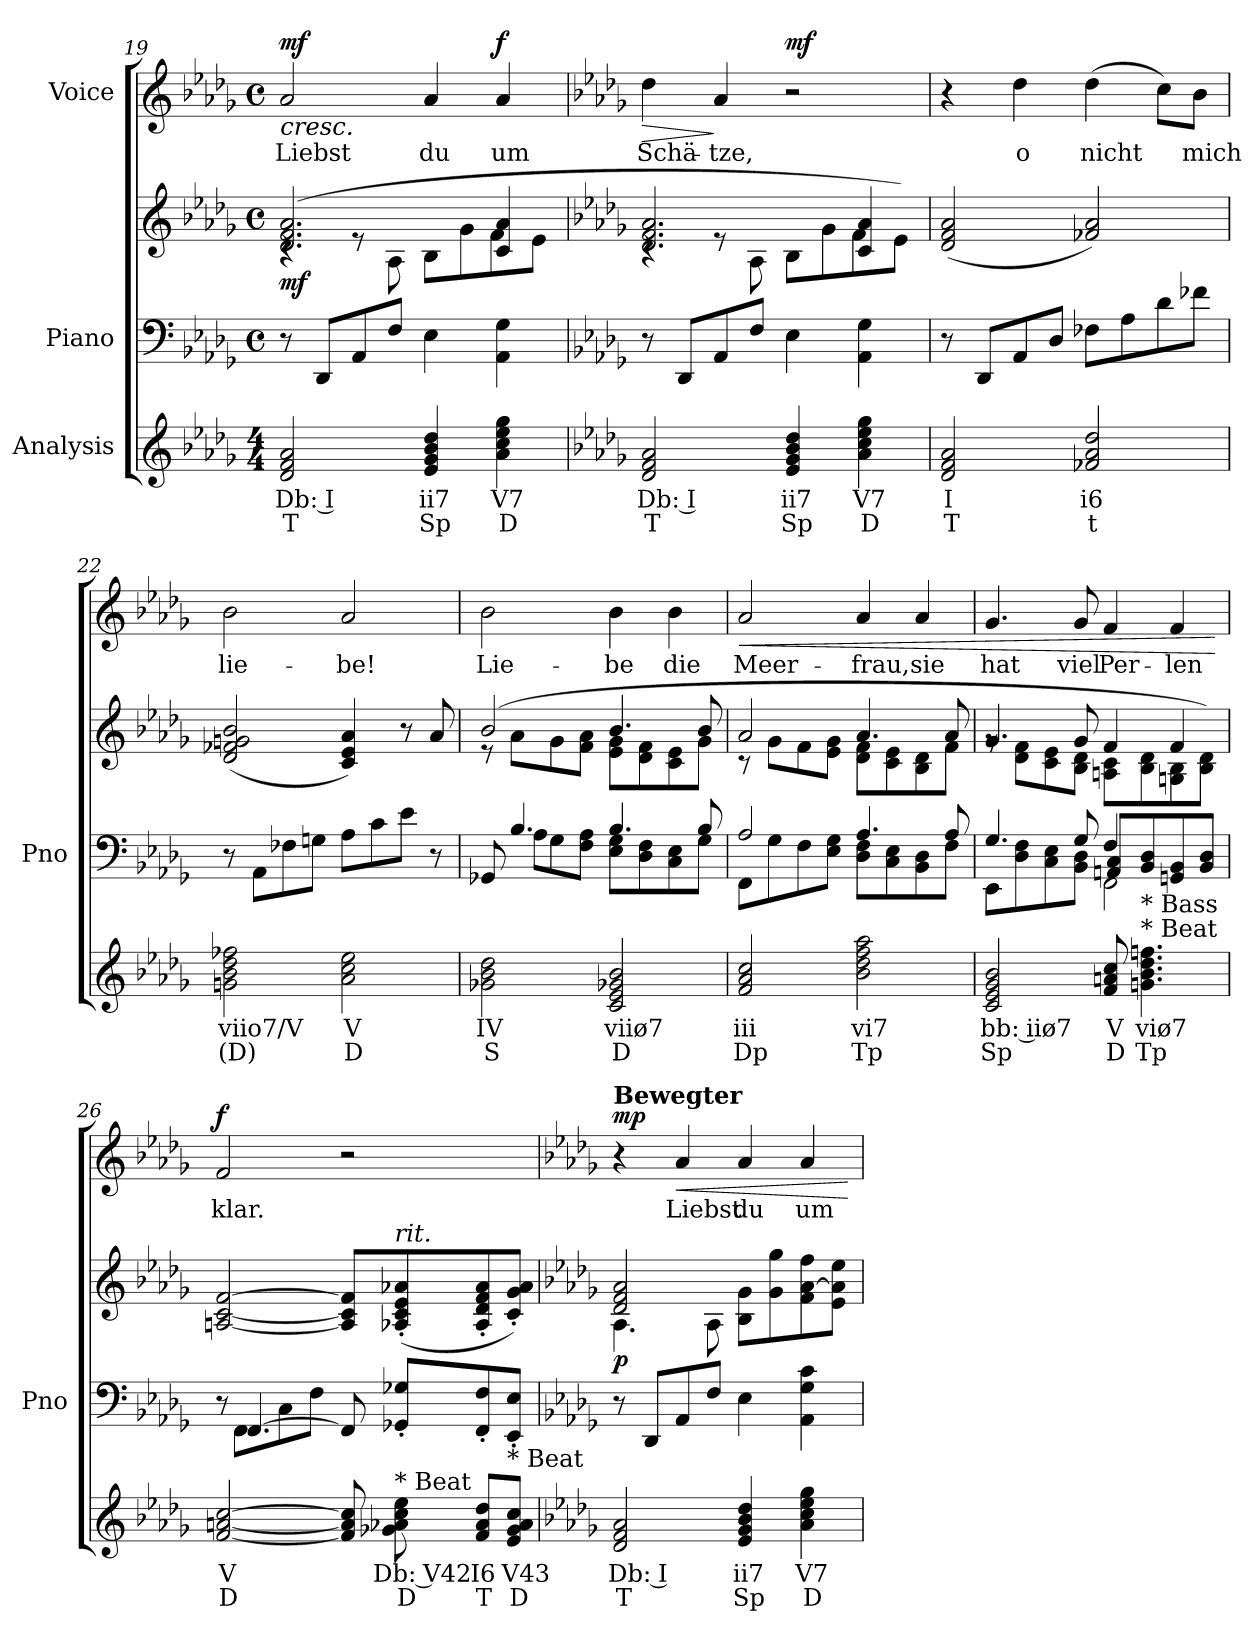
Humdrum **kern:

**kern	**text	**text	**kern	**kern	**dynam	**kern	**text	**dynam
*part3	*part3	*part3	*part2	*part2	*part2	*part1	*part1	*part1
*staff4	*staff4	*staff4	*staff3	*staff2	*staff2/3	*staff1	*staff1	*staff1
*I"Analysis	*	*	*I"Piano	*	*	*I"Voice	*	*
*	*	*	*I'Pno	*	*	*	*	*
!!LO:PB:g=z
*	*	*	*clefF4	*clefG2	*	*clefG2	*	*
*k[b-e-a-d-g-]	*	*	*k[b-e-a-d-g-]	*k[b-e-a-d-g-]	*	*k[b-e-a-d-g-]	*	*
*M4/4	*	*	*M4/4	*M4/4	*	*M4/4	*	*
*	*	*	*met(c)	*met(c)	*	*met(c)	*	*
=19	=19	=19	=19	=19	=19	=19	=19	=19
*	*	*	*	*^	*	*	*	*
!	!	!	!	!	!	!LO:DY:b	!	!LO:LY:b	!LO:HP:b
!	!	!	!	!	!	!	!	!	!LO:DY:n=1:a
2d- 2f 2a-	Db: I	T	8r	(>2.d-/ 2.f/ 2.a-/	4rc	mf	2a-/	Liebst	< mf
.	.	.	8DD-/L	.	.	.	.	.	.
.	.	.	8AA-/	.	8re	.	.	.	.
.	.	.	8F/J	.	8A-\	.	.	.	.
!	!	!	!	!	!	!	!	!LO:LY:b	!
4e- 4g- 4b- 4dd-	ii7	Sp	4E-\	.	8B-\L	.	4a-/	du	.
.	.	.	.	.	8g-\	.	.	.	.
!	!	!	!	!	!	!	!	!LO:LY:b	!LO:DY:n=2:a
4a- 4cc 4ee- 4gg-	V7	D	4AA-\ 4G-\	4c/ 4a-/	8f\	.	4a-/	um	f
.	.	.	.	.	8e-\J	.	.	.	.
*	*	*	*	*v	*v	*	*	*	*
.	.	.	.	.	.	.	.	[
=20	=20	=20	=20	=20	=20	=20	=20	=20
*k[b-e-a-d-g-]	*	*	*	*	*	*	*	*
*D-:	*	*	*	*	*	*	*	*
*	*	*	*	*^	*	*	*	*
!	!	!	!	!	!	!	!	!LO:LY:b	!LO:HP:b
2d- 2f 2a-	Db: I	T	8r	2.d-/ 2.f/ 2.a-/	4rc	.	4dd-\	Schä-	>
.	.	.	8DD-/L	.	.	.	.	.	.
!	!	!	!	!	!	!	!	!LO:LY:b	!
.	.	.	8AA-/	.	8re	.	4a-/	-tze,	]
.	.	.	8F/J	.	8A-\	.	.	.	.
!	!	!	!	!	!	!	!	!	!LO:DY:a
4e- 4g- 4b- 4dd-	ii7	Sp	4E-\	.	8B-\L	.	2r	.	mf
.	.	.	.	.	8g-\	.	.	.	.
4a- 4cc 4ee- 4gg-	V7	D	4AA-\ 4G-\	4c/ 4a-/	8f\	.	.	.	.
.	.	.	.	.	8e-\J)	.	.	.	.
*	*	*	*	*v	*v	*	*	*	*
=21	=21	=21	=21	=21	=21	=21	=21	=21
2d- 2f 2a-	I	T	8r	(>2d-/ 2f/ 2a-/	.	4r	.	.
.	.	.	8DD-/L	.	.	.	.	.
!	!	!	!	!	!	!	!LO:LY:b	!
.	.	.	8AA-/	.	.	4dd-\	o	.
.	.	.	8D-/J	.	.	.	.	.
!	!	!	!	!	!	!	!LO:LY:b	!
2f-X 2a- 2dd-	i6	t	8F-X\L	2f-X/ 2a-/)	.	(>4dd-\	nicht	.
.	.	.	8A-\	.	.	.	.	.
.	.	.	8d-\	.	.	8cc\L)	.	.
!	!	!	!	!	!	!	!LO:LY:b	!
.	.	.	8f-X\J	.	.	8b-\J	mich	.
=22	=22	=22	=22	=22	=22	=22	=22	=22
!	!	!	!	!	!	!	!LO:LY:b	!
2gn 2b- 2dd- 2ff-X	viio7/V	(D)	8r	(>2d-/ 2f-X/ 2gn/ 2b-/	.	2b-\	lie-	.
.	.	.	8AA-\L	.	.	.	.	.
.	.	.	8F-X\	.	.	.	.	.
.	.	.	8Gn\J	.	.	.	.	.
!	!	!	!	!	!	!	!LO:LY:b	!
2a- 2cc 2ee-	V	D	8A-\L	4c/ 4e-/ 4a-/)	.	2a-/	-be!	.
.	.	.	8c\	.	.	.	.	.
.	.	.	8e-\J	8r	.	.	.	.
.	.	.	8r	8a-/	.	.	.	.
!!LO:LB:g=z
=23	=23	=23	=23	=23	=23	=23	=23	=23
*	*	*	*^	*^	*	*	*	*
!	!	!	!	!	!	!	!	!	!LO:LY:b	!
2g-X 2b- 2dd-	IV	S	8GG-X/	8rBByy	(>2b-/	8r	.	2b-\	Lie-	.
.	.	.	4.B-/	8A-\L	.	8a-\L	.	.	.	.
.	.	.	.	8G-\	.	8g-\	.	.	.	.
.	.	.	.	8F\ 8A-\J	.	8f\ 8a-\J	.	.	.	.
!	!	!	!	!	!	!	!	!	!LO:LY:b	!
2c 2e- 2g-X 2b-	viiø7	D	4.B-/	8E-\ 8G-\L	4.b-/	8e-\ 8g-\L	.	4b-\	-be	.
.	.	.	.	8D-\ 8F\	.	8d-\ 8f\	.	.	.	.
!	!	!	!	!	!	!	!	!	!LO:LY:b	!
.	.	.	.	8C\ 8E-\	.	8c\ 8e-\	.	4b-\	die	.
.	.	.	8B-/	8G-\J	8b-/	8g-\J	.	.	.	.
=24	=24	=24	=24	=24	=24	=24	=24	=24	=24	=24
!	!	!	!	!	!	!	!	!	!LO:LY:b	!LO:HP:b
2f 2a- 2cc	iii	Dp	2A-/	8FF/L	2a-/	8r	.	2a-/	Meer-	<
.	.	.	.	8G-\	.	8g-\L	.	.	.	.
.	.	.	.	8F\	.	8f\	.	.	.	.
.	.	.	.	8E-\ 8G-\J	.	8e-\ 8g-\J	.	.	.	.
!	!	!	!	!	!	!	!	!	!LO:LY:b	!
2b- 2dd- 2ff 2aa-	vi7	Tp	4.A-/	8D-\ 8F\L	4.a-/	8d-\ 8f\L	.	4a-/	-frau,	.
.	.	.	.	8C\ 8E-\	.	8c\ 8e-\	.	.	.	.
!	!	!	!	!	!	!	!	!	!LO:LY:b	!
.	.	.	.	8BB-\ 8D-\	.	8B-\ 8d-\	.	4a-/	sie	.
.	.	.	8A-/	8F\J	8a-/	8f\J	.	.	.	.
*	*	*	*v	*v	*	*	*	*	*	*
=25	=25	=25	=25	=25	=25	=25	=25	=25	=25
*	*	*	*^	*	*	*	*	*	*
*	*	*	*	*^	*	*	*	*	*	*
!	!	!	!	!	!	!	!	!	!	!LO:LY:b	!
2c 2e- 2g- 2b-	bb: iiø7	Sp	4.G-/	8EE-\L	2rEEyy	4.g-/	8rg	.	4.g-/	hat	.
.	.	.	.	8D-\ 8F\	.	.	8d-\ 8f\L	.	.	.	.
.	.	.	.	8C\ 8E-\	.	.	8c\ 8e-\	.	.	.	.
!	!	!	!	!	!	!	!	!	!	!LO:LY:b	!
.	.	.	8G-/	8BB-\ 8D-\J	.	8g-/	8B-\ 8d-\J	.	8g-/	viel	.
!	!	!	!	!	!	!	!	!	!	!LO:LY:b	!
8f 8an 8cc	V	D	4F/	2FF\	8AAn/ 8C/L	4f/	8An\ 8c\L	.	4f/	Per-	.
!LO:TX:t=* Beat	!	!	!	!	!	!	!	!	!	!	!
!LO:TX:t=* Bass	!	!	!	!	!	!	!	!	!	!	!
4.gn 4.b- 4.dd- 4.ffn	viø7	Tp	.	.	8BB-/ 8D-/	.	8B-\ 8d-\	.	.	.	.
!	!	!	!	!	!	!	!	!	!	!LO:LY:b	!
.	.	.	4ryy	.	8GGn/ 8BB-/	4f/	8Gn\ 8B-\	.	4f/	-len	.
.	.	.	.	.	8BB-/ 8D-/J	.	8B-\ 8d-\J)	.	.	.	.
*	*	*	*v	*v	*v	*	*	*	*	*	*
*	*	*	*	*v	*v	*	*	*	*
.	.	.	.	.	.	.	.	[
=26	=26	=26	=26	=26	=26	=26	=26	=26
*	*	*	*^	*	*	*	*	*
!	!	!	!	!	!	!	!	!LO:LY:b	!LO:DY:a
[2f [2an [2cc	V	D	8r	8ryy	[2An/ [2c/ [2f/	.	2f/	klar.	f
!	!	!	!	!LO:N:head=solid	!	!	!	!	!
.	.	.	[4.FF/	8FF\L	.	.	.	.	.
.	.	.	.	8C\	.	.	.	.	.
.	.	.	.	8F\J	.	.	.	.	.
*	*	*	*	*	*	*	*MM76	*	*
8f] 8a] 8cc]	.	.	8FF/]	2rFyy	8A/] 8c/] 8f/]L	.	2r	.	.
!	!	!	!	!	!LO:TX:a:i:t=rit.	!	!	!	!
!LO:TX:t=* Beat	!	!	!	!	!	!	!	!	!
8g-X 8a-X 8cc 8ee-	Db: V42	D	8GG-X/' 8G-X/'L	.	(<8A-X/' 8c/' 8e-/' 8a-X/'	.	.	.	.
8f 8a- 8dd-L	I6	T	8FF/' 8F/'	.	8A-/' 8d-/' 8f/' 8a-/'	.	.	.	.
!LO:TX:t=* Beat	!	!	!	!	!	!	!	!	!
8e- 8g- 8a- 8ccJ	V43	D	8EE-/' 8E-/'J	.	8c/' 8g-/' 8a-/'J)	.	.	.	.
*	*	*	*v	*v	*	*	*	*	*
*	*	*	*	*	*	*MM72	*	*
!!LO:LB:g=z
=27	=27	=27	=27	=27	=27	=27	=27	=27
*k[b-e-a-d-g-]	*	*	*	*	*	*	*	*
*D-:	*	*	*	*	*	*	*	*
*	*	*	*	*^	*	*	*	*
!	!	!	!	!	!	!	!LO:TX:a:B:t=Bewegter	!	!
!	!	!	!	!	!	!LO:DY:b	!	!	!LO:DY:a
2d- 2f 2a-	Db: I	T	8r	2d-/ 2f/ 2a-/	4.A-\	p	4r	.	mp
.	.	.	8DD-/L	.	.	.	.	.	.
!	!	!	!	!	!	!	!	!LO:LY:b	!LO:HP:b
.	.	.	8AA-/	.	.	.	4a-/	Liebst	<
.	.	.	8F/J	.	8A-\	.	.	.	.
!	!	!	!	!	!	!	!	!LO:LY:b	!
4e- 4g- 4b- 4dd-	ii7	Sp	4E-\	2ryy	8B-\ 8g-\L	.	4a-/	du	.
.	.	.	.	.	8g-\ 8gg-\	.	.	.	.
!	!	!	!	!	!	!	!	!LO:LY:b	!
4a- 4cc 4ee- 4gg-	V7	D	4AA-\ 4G-\ 4c\	.	8f\ [8a-\ 8ff\	.	4a-/	um	.
.	.	.	.	.	8e-\ 8a-\] 8ee-\J	.	.	.	.
*	*	*	*	*v	*v	*	*	*	*
.	.	.	.	.	.	.	.	[
=	=	=	=	=	=	=	=	=
*-	*-	*-	*-	*-	*-	*-	*-	*-
